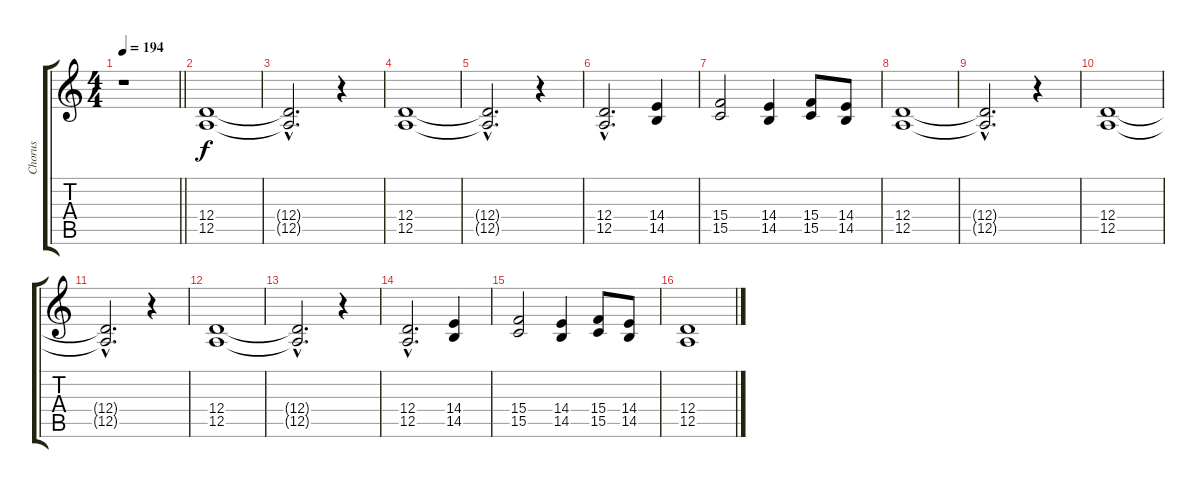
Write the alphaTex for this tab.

\track ("Chorus" "Chorus") {instrument sopranosax}
\staff {score tabs}
\tuning (E4 B3 G3 D3 A2 E2) {hide}
\ts (4 4)
\tempo 194
\clef g2
\barLineRight lightlight
\ks c
r.1{dy f} |
(12.4 12.5).1 |
(12.4{hac t} 12.5{hac t}).2{d} r.4 |
(12.4 12.5).1 |
(12.4{hac t} 12.5{hac t}).2{d} r.4 |
(12.4{hac} 12.5{hac}).2{d} (14.4 14.5).4 |
(15.4 15.5).2 (14.4 14.5).4 (15.4 15.5).8 (14.4 14.5).8 |
(12.4 12.5).1 |
(12.4{hac t} 12.5{hac t}).2{d} r.4 |
(12.4 12.5).1 |
(12.4{hac t} 12.5{hac t}).2{d} r.4 |
(12.4 12.5).1 |
(12.4{hac t} 12.5{hac t}).2{d} r.4 |
(12.4{hac} 12.5{hac}).2{d} (14.4 14.5).4 |
(15.4 15.5).2 (14.4 14.5).4 (15.4 15.5).8 (14.4 14.5).8 |
(12.4 12.5).1
